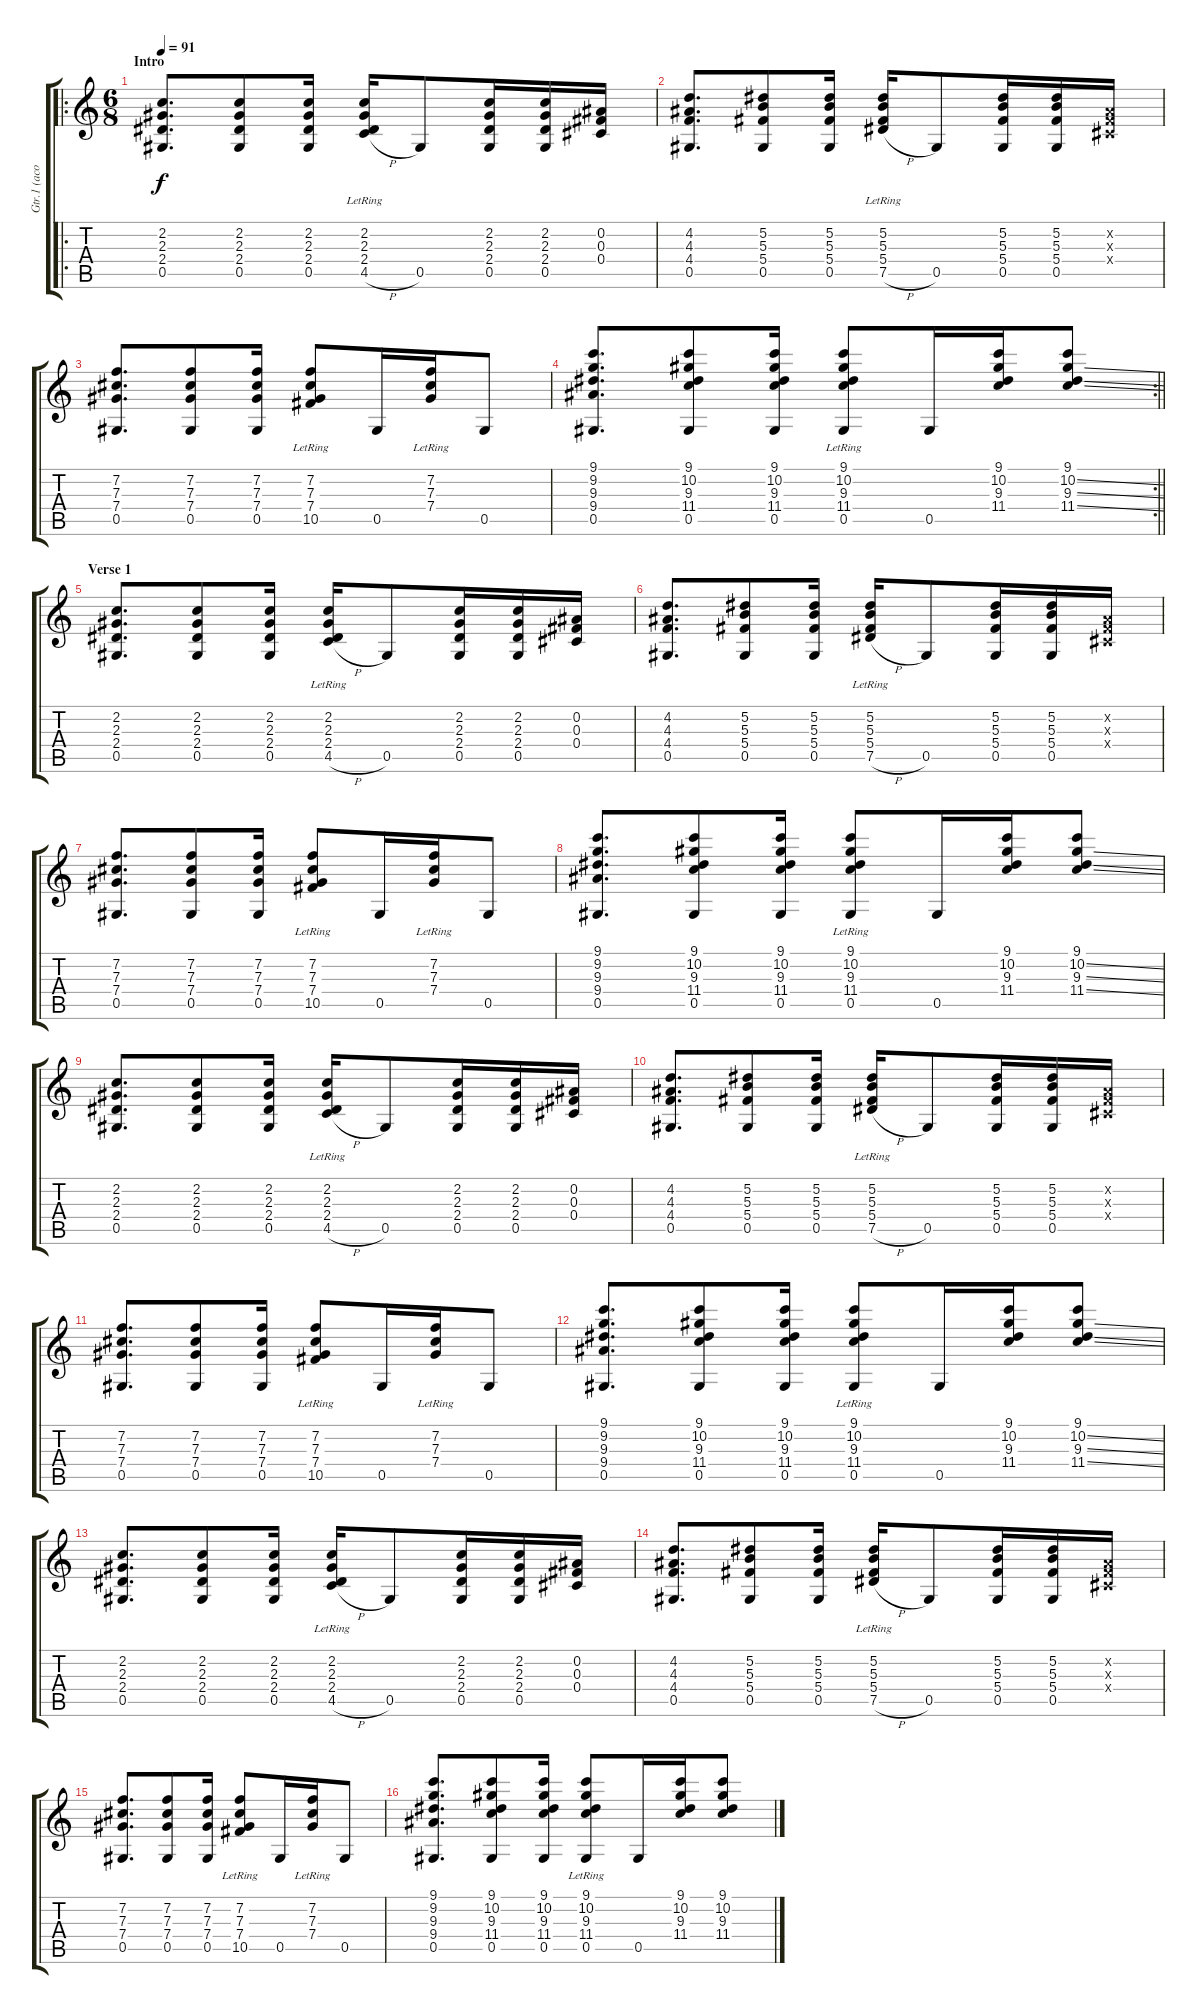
\track ("Gtr.1 (acoust.) - John" "Gtr.1 (aco") {instrument acousticguitarsteel}
\staff {score tabs}
\tuning (Eb4 Bb3 Gb3 Db3 Ab2 Eb2) {hide}
\ro
\ts (6 8)
\section ("" "Intro")
\tempo 91
\clef g2
\ks c
(2.2 2.3 2.4 0.5).8{d dy f instrument acousticguitarsteel} (2.2 2.3 2.4 0.5).8 (2.2 2.3 2.4 0.5).16 (2.2{lr} 2.3{lr} 2.4{lr} 4.5{h}).16 0.5.8 (2.2 2.3 2.4 0.5).16 (2.2 2.3 2.4 0.5).16 (0.2 0.3 0.4).16 |
(4.2 4.3 4.4 0.5).8{d} (5.2 5.3 5.4 0.5).8 (5.2 5.3 5.4 0.5).16 (5.2{lr} 5.3{lr} 5.4{lr} 7.5{h}).16 0.5.8 (5.2 5.3 5.4 0.5).16 (5.2 5.3 5.4 0.5).16 (0.2{x} 0.3{x} 0.4{x}).16 |
(7.2 7.3 7.4 0.5).8{d} (7.2 7.3 7.4 0.5).8 (7.2 7.3 7.4 0.5).16 (7.2{lr} 7.3{lr} 7.4{lr} 10.5).8 0.5.16 (7.2{lr} 7.3{lr} 7.4{lr}).16 0.5.8 |
\rc 2
\barLineRight lightlight
(9.1 9.2 9.3 9.4 0.5).8{d} (9.1 10.2 9.3 11.4 0.5).8 (9.1 10.2 9.3 11.4 0.5).16 (9.1{lr} 10.2{lr} 9.3{lr} 11.4{lr} 0.5).8 0.5.16 (9.1 10.2 9.3 11.4).16 (9.1 10.2{ss} 9.3{ss} 11.4{ss}).8 |
\section ("" "Verse 1")
(2.2 2.3 2.4 0.5).8{d} (2.2 2.3 2.4 0.5).8 (2.2 2.3 2.4 0.5).16 (2.2{lr} 2.3{lr} 2.4{lr} 4.5{h}).16 0.5.8 (2.2 2.3 2.4 0.5).16 (2.2 2.3 2.4 0.5).16 (0.2 0.3 0.4).16 |
(4.2 4.3 4.4 0.5).8{d} (5.2 5.3 5.4 0.5).8 (5.2 5.3 5.4 0.5).16 (5.2{lr} 5.3{lr} 5.4{lr} 7.5{h}).16 0.5.8 (5.2 5.3 5.4 0.5).16 (5.2 5.3 5.4 0.5).16 (0.2{x} 0.3{x} 0.4{x}).16 |
(7.2 7.3 7.4 0.5).8{d} (7.2 7.3 7.4 0.5).8 (7.2 7.3 7.4 0.5).16 (7.2{lr} 7.3{lr} 7.4{lr} 10.5).8 0.5.16 (7.2{lr} 7.3{lr} 7.4{lr}).16 0.5.8 |
(9.1 9.2 9.3 9.4 0.5).8{d} (9.1 10.2 9.3 11.4 0.5).8 (9.1 10.2 9.3 11.4 0.5).16 (9.1{lr} 10.2{lr} 9.3{lr} 11.4{lr} 0.5).8 0.5.16 (9.1 10.2 9.3 11.4).16 (9.1 10.2{ss} 9.3{ss} 11.4{ss}).8 |
(2.2 2.3 2.4 0.5).8{d} (2.2 2.3 2.4 0.5).8 (2.2 2.3 2.4 0.5).16 (2.2{lr} 2.3{lr} 2.4{lr} 4.5{h}).16 0.5.8 (2.2 2.3 2.4 0.5).16 (2.2 2.3 2.4 0.5).16 (0.2 0.3 0.4).16 |
(4.2 4.3 4.4 0.5).8{d} (5.2 5.3 5.4 0.5).8 (5.2 5.3 5.4 0.5).16 (5.2{lr} 5.3{lr} 5.4{lr} 7.5{h}).16 0.5.8 (5.2 5.3 5.4 0.5).16 (5.2 5.3 5.4 0.5).16 (0.2{x} 0.3{x} 0.4{x}).16 |
(7.2 7.3 7.4 0.5).8{d} (7.2 7.3 7.4 0.5).8 (7.2 7.3 7.4 0.5).16 (7.2{lr} 7.3{lr} 7.4{lr} 10.5).8 0.5.16 (7.2{lr} 7.3{lr} 7.4{lr}).16 0.5.8 |
(9.1 9.2 9.3 9.4 0.5).8{d} (9.1 10.2 9.3 11.4 0.5).8 (9.1 10.2 9.3 11.4 0.5).16 (9.1{lr} 10.2{lr} 9.3{lr} 11.4{lr} 0.5).8 0.5.16 (9.1 10.2 9.3 11.4).16 (9.1 10.2{ss} 9.3{ss} 11.4{ss}).8 |
(2.2 2.3 2.4 0.5).8{d} (2.2 2.3 2.4 0.5).8 (2.2 2.3 2.4 0.5).16 (2.2{lr} 2.3{lr} 2.4{lr} 4.5{h}).16 0.5.8 (2.2 2.3 2.4 0.5).16 (2.2 2.3 2.4 0.5).16 (0.2 0.3 0.4).16 |
(4.2 4.3 4.4 0.5).8{d} (5.2 5.3 5.4 0.5).8 (5.2 5.3 5.4 0.5).16 (5.2{lr} 5.3{lr} 5.4{lr} 7.5{h}).16 0.5.8 (5.2 5.3 5.4 0.5).16 (5.2 5.3 5.4 0.5).16 (0.2{x} 0.3{x} 0.4{x}).16 |
(7.2 7.3 7.4 0.5).8{d} (7.2 7.3 7.4 0.5).8 (7.2 7.3 7.4 0.5).16 (7.2{lr} 7.3{lr} 7.4{lr} 10.5).8 0.5.16 (7.2{lr} 7.3{lr} 7.4{lr}).16 0.5.8 |
(9.1 9.2 9.3 9.4 0.5).8{d} (9.1 10.2 9.3 11.4 0.5).8 (9.1 10.2 9.3 11.4 0.5).16 (9.1{lr} 10.2{lr} 9.3{lr} 11.4{lr} 0.5).8 0.5.16 (9.1 10.2 9.3 11.4).16 (9.1 10.2{ss} 9.3{ss} 11.4{ss}).8
